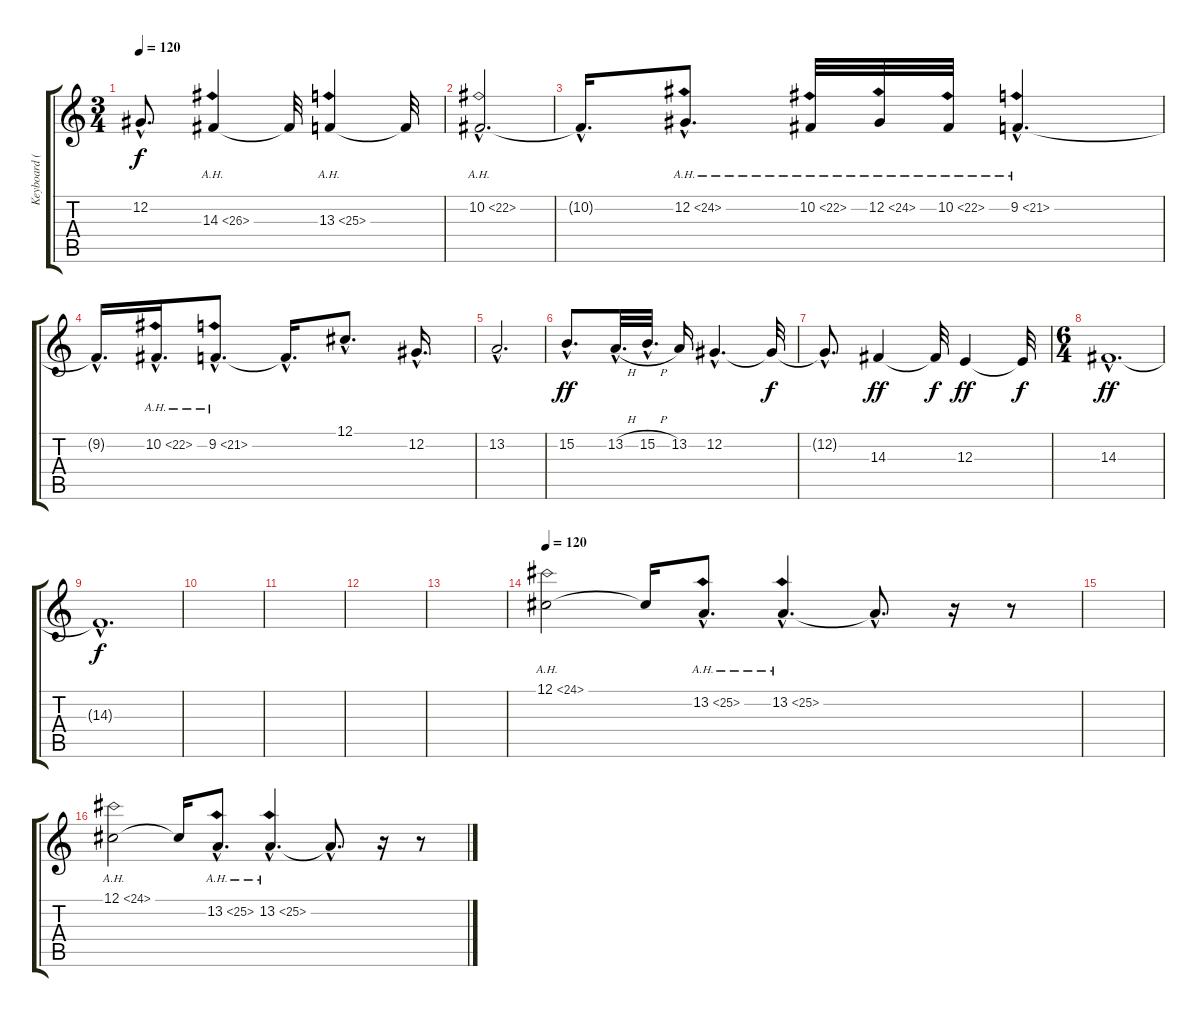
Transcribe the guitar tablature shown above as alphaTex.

\track ("Keyboard (Violin)" "Keyboard (") {instrument violin}
\staff {score tabs}
\tuning (Db4 Ab3 E3 B2 Gb2 Db2) {hide}
\ts (3 4)
\tempo 120
\clef g2
\ks c
12.2{hac t}.8{d dy f} 14.3{ah 12}.4 14.3{t}.32 13.3{ah 12}.4 13.3{t}.32 |
10.2{ah 12 hac}.2{d} |
10.2{hac t}.16{d} 12.2{ah 12 hac}.8{d} 10.2{ah 12}.32 12.2{ah 12}.32 10.2{ah 12}.32 9.2{ah 12 hac}.4{d} |
9.2{hac t}.16{d} 10.2{ah 12 hac}.16{d} 9.2{ah 12 hac}.8{d} 9.2{hac t}.16{d} 12.1{hac}.8{d} 12.2{hac}.16{d} |
13.2{hac}.2{d} |
15.2{hac}.8{d dy ff} 13.2{h hac}.32{d} 15.2{h hac}.32{d} 13.2.16 12.2{hac}.4{d} 12.2{t}.32{dy f} |
12.2{hac t}.8{d} 14.3.4{dy ff} 14.3{t}.32{dy f} 12.3.4{dy ff} 12.3{t}.32{dy f} |
\ts (6 4)
\section ("" "")
14.3{hac}.1{d dy ff volume 0} |
14.3{hac t}.1{d dy f} |
|
|
|
|
\section ("" "")
\tempo 120
12.1{ah 12}.2 12.1{t}.16 13.2{ah 12 hac}.8{d} 13.2{ah 12 hac}.4{d} 13.2{hac t}.8{d} r.16 r.8 |
|
12.1{ah 12}.2 12.1{t}.16 13.2{ah 12 hac}.8{d} 13.2{ah 12 hac}.4{d} 13.2{hac t}.8{d} r.16 r.8
